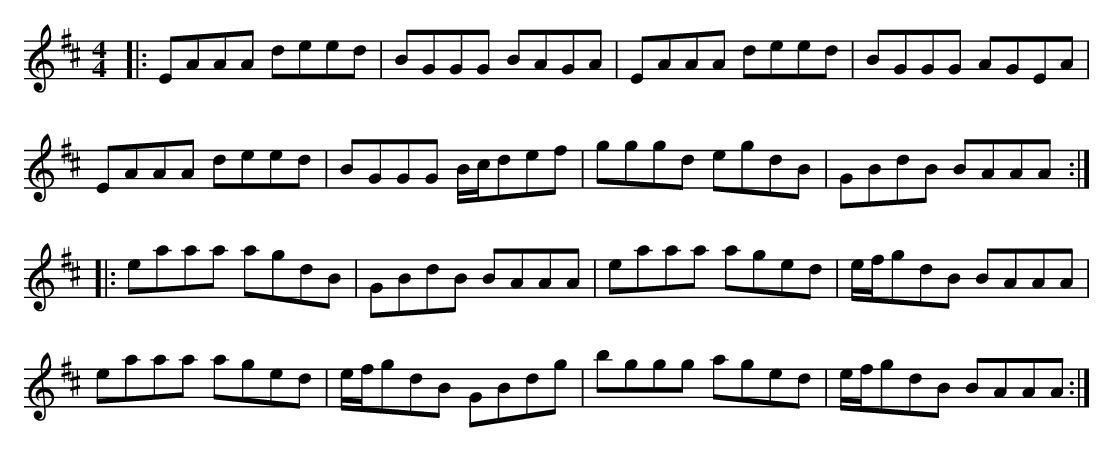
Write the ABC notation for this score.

X:1
M:4/4
K:D
|:EAAA deed|BGGG BAGA|EAAA deed|BGGG AGEA|
EAAA deed|BGGG B/c/def|gggd egdB| GBdB BAAA:|
|:eaaa agdB|GBdB BAAA|eaaa aged|e/f/gdB BAAA|
eaaa aged|e/f/gdB GBdg|bggg aged|e/f/gdB BAAA:|
